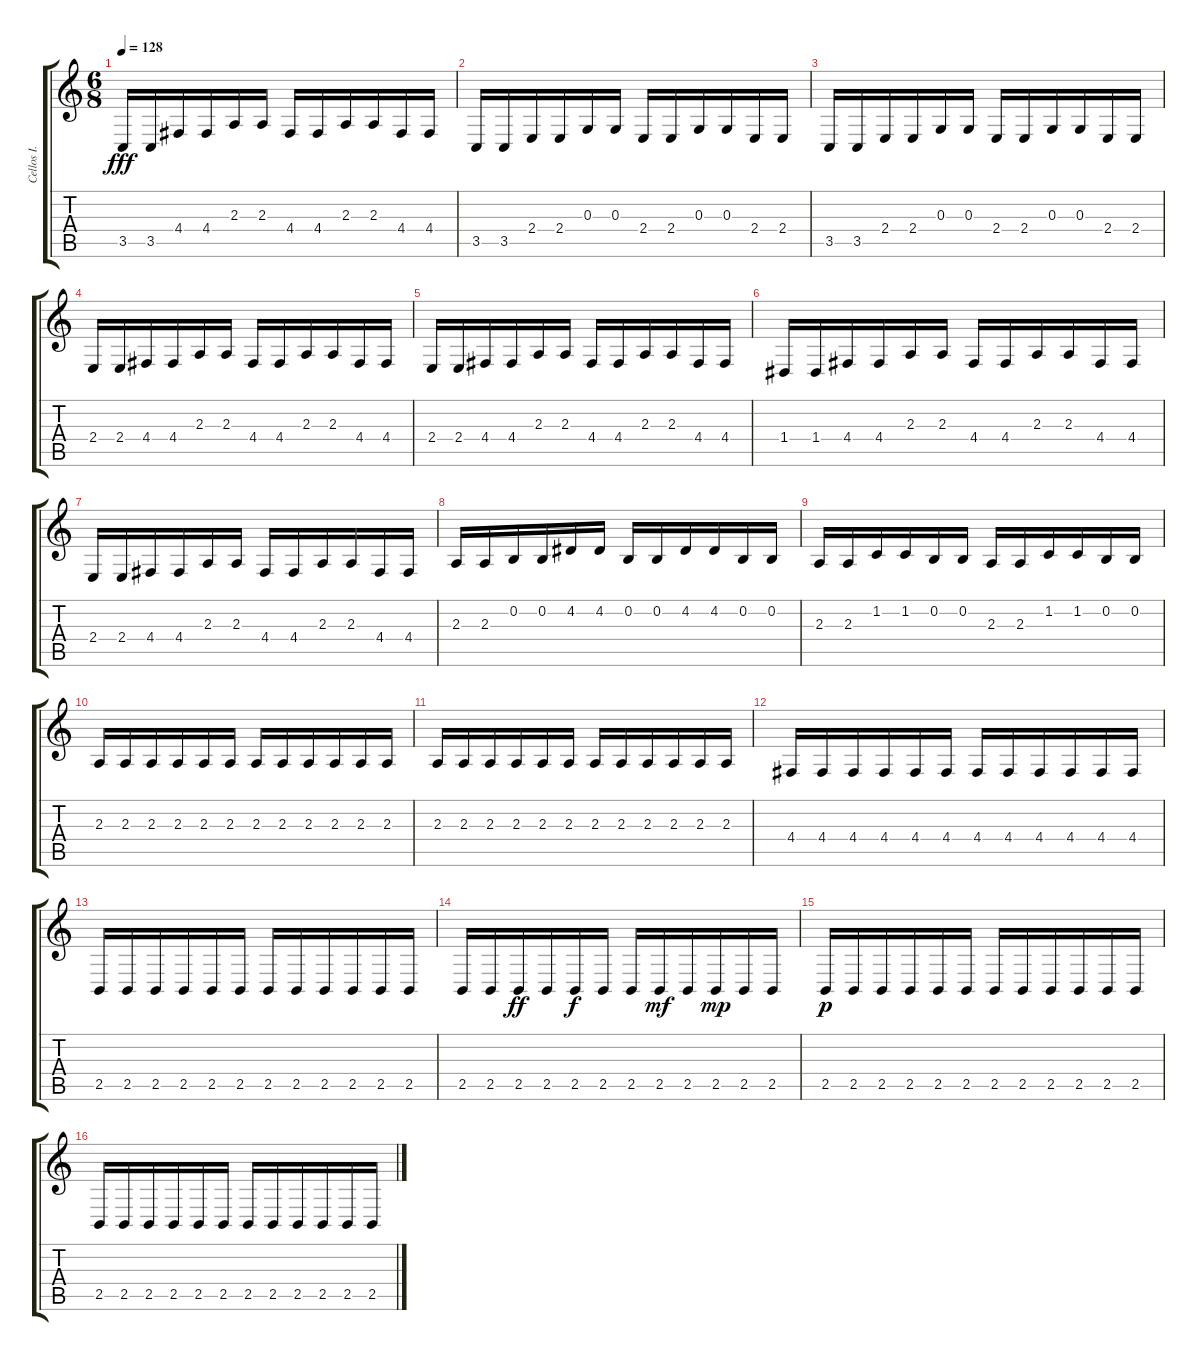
\track ("Cellos I." "Cellos I.") {instrument pizzicatostrings}
\staff {score tabs}
\tuning (E4 B3 G3 D3 A2 E2) {hide}
\ts (6 8)
\tempo 128
\clef g2
\ks c
3.5.16{dy fff} 3.5.16 4.4.16 4.4.16 2.3.16 2.3.16 4.4.16 4.4.16 2.3.16 2.3.16 4.4.16 4.4.16 |
3.5.16 3.5.16 2.4.16 2.4.16 0.3.16 0.3.16 2.4.16 2.4.16 0.3.16 0.3.16 2.4.16 2.4.16 |
3.5.16 3.5.16 2.4.16 2.4.16 0.3.16 0.3.16 2.4.16 2.4.16 0.3.16 0.3.16 2.4.16 2.4.16 |
2.4.16 2.4.16 4.4.16 4.4.16 2.3.16 2.3.16 4.4.16 4.4.16 2.3.16 2.3.16 4.4.16 4.4.16 |
2.4.16 2.4.16 4.4.16 4.4.16 2.3.16 2.3.16 4.4.16 4.4.16 2.3.16 2.3.16 4.4.16 4.4.16 |
1.4.16 1.4.16 4.4.16 4.4.16 2.3.16 2.3.16 4.4.16 4.4.16 2.3.16 2.3.16 4.4.16 4.4.16 |
2.4.16 2.4.16 4.4.16 4.4.16 2.3.16 2.3.16 4.4.16 4.4.16 2.3.16 2.3.16 4.4.16 4.4.16 |
2.3.16 2.3.16 0.2.16 0.2.16 4.2.16 4.2.16 0.2.16 0.2.16 4.2.16 4.2.16 0.2.16 0.2.16 |
2.3.16 2.3.16 1.2.16 1.2.16 0.2.16 0.2.16 2.3.16 2.3.16 1.2.16 1.2.16 0.2.16 0.2.16 |
2.3.16 2.3.16 2.3.16 2.3.16 2.3.16 2.3.16 2.3.16 2.3.16 2.3.16 2.3.16 2.3.16 2.3.16 |
2.3.16 2.3.16 2.3.16 2.3.16 2.3.16 2.3.16 2.3.16 2.3.16 2.3.16 2.3.16 2.3.16 2.3.16 |
4.4.16 4.4.16 4.4.16 4.4.16 4.4.16 4.4.16 4.4.16 4.4.16 4.4.16 4.4.16 4.4.16 4.4.16 |
2.5.16 2.5.16 2.5.16 2.5.16 2.5.16 2.5.16 2.5.16 2.5.16 2.5.16 2.5.16 2.5.16 2.5.16 |
2.5.16 2.5.16 2.5.16{dy ff} 2.5.16 2.5.16{dy f} 2.5.16 2.5.16 2.5.16{dy mf} 2.5.16 2.5.16{dy mp} 2.5.16 2.5.16 |
2.5.16{dy p} 2.5.16 2.5.16 2.5.16 2.5.16 2.5.16 2.5.16 2.5.16 2.5.16 2.5.16 2.5.16 2.5.16 |
2.5.16 2.5.16 2.5.16 2.5.16 2.5.16 2.5.16 2.5.16 2.5.16 2.5.16 2.5.16 2.5.16 2.5.16
